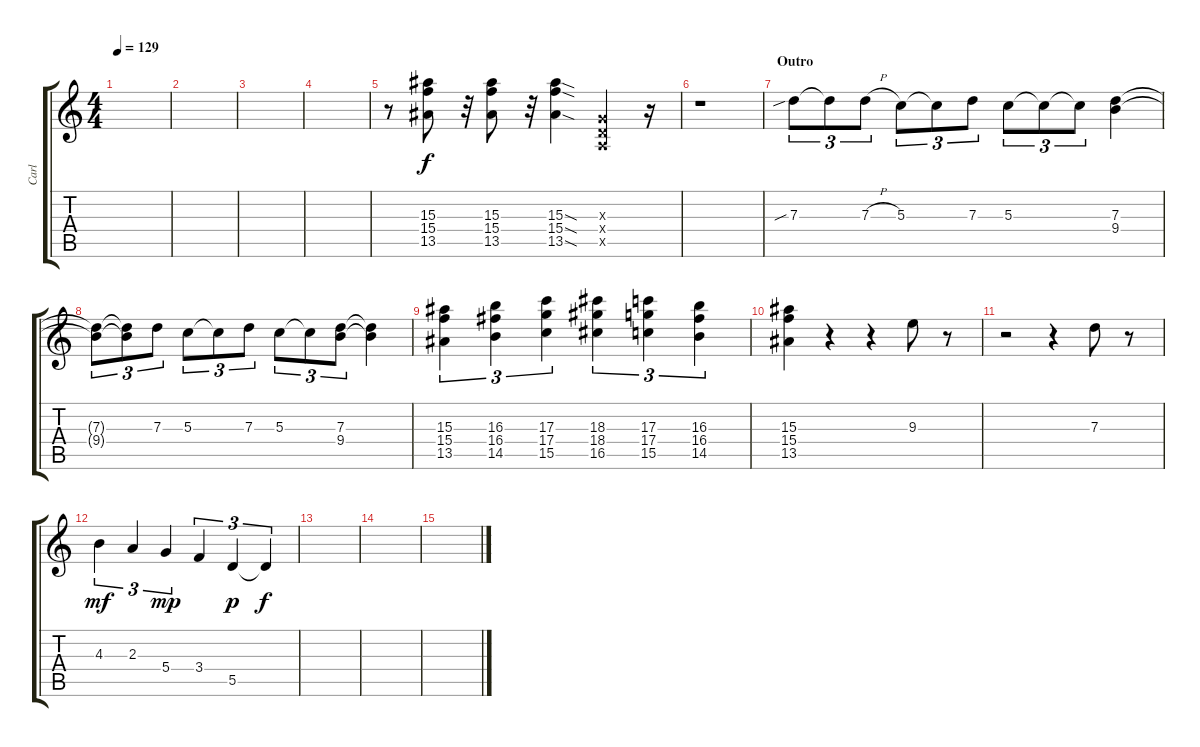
\track ("Carl" "Carl") {instrument acousticguitarsteel}
\staff {score tabs}
\tuning (E4 B3 G3 D3 A2 E2) {hide}
\ts (4 4)
\tempo 129
\clef g2
\ks c
|
|
|
|
r.8 (15.3 15.4 13.5).8 r.32 (15.3 15.4 13.5).8 r.32 (15.3{sod} 15.4{sod} 13.5{sod}).4 (0.3{x} 0.4{x} 0.5{x}).4 r.16 |
r.1 |
\section ("" "Outro")
7.3{sib}.8{tu (3 2)} 7.3{t}.8{tu (3 2)} 7.3{h}.8{tu (3 2)} 5.3.8{tu (3 2)} 5.3{t}.8{tu (3 2)} 7.3.8{tu (3 2)} 5.3.8{tu (3 2)} 5.3{t}.8{tu (3 2)} 5.3{t}.8{tu (3 2)} (7.3 9.4).4 |
(7.3{t} 9.4{t}).8{tu (3 2)} (7.3{t} 9.4{t}).8{tu (3 2)} 7.3.8{tu (3 2)} 5.3.8{tu (3 2)} 5.3{t}.8{tu (3 2)} 7.3.8{tu (3 2)} 5.3.8{tu (3 2)} 5.3{t}.8{tu (3 2)} (7.3 9.4).8{tu (3 2)} (7.3{t} 9.4{t}).4 |
(15.3 15.4 13.5).4{tu (3 2)} (16.3 16.4 14.5).4{tu (3 2)} (17.3 17.4 15.5).4{tu (3 2)} (18.3 18.4 16.5).4{tu (3 2)} (17.3 17.4 15.5).4{tu (3 2)} (16.3 16.4 14.5).4{tu (3 2)} |
(15.3 15.4 13.5).4 r.4 r.4 9.3.8 r.8 |
r.2 r.4 7.3.8 r.8 |
4.3.4{tu (3 2) dy mf} 2.3.4{tu (3 2)} 5.4.4{tu (3 2) dy mp} 3.4.4{tu (3 2)} 5.5.4{tu (3 2) dy p} 5.5{t}.4{tu (3 2) dy f} |
|
|
\section ("" "")
